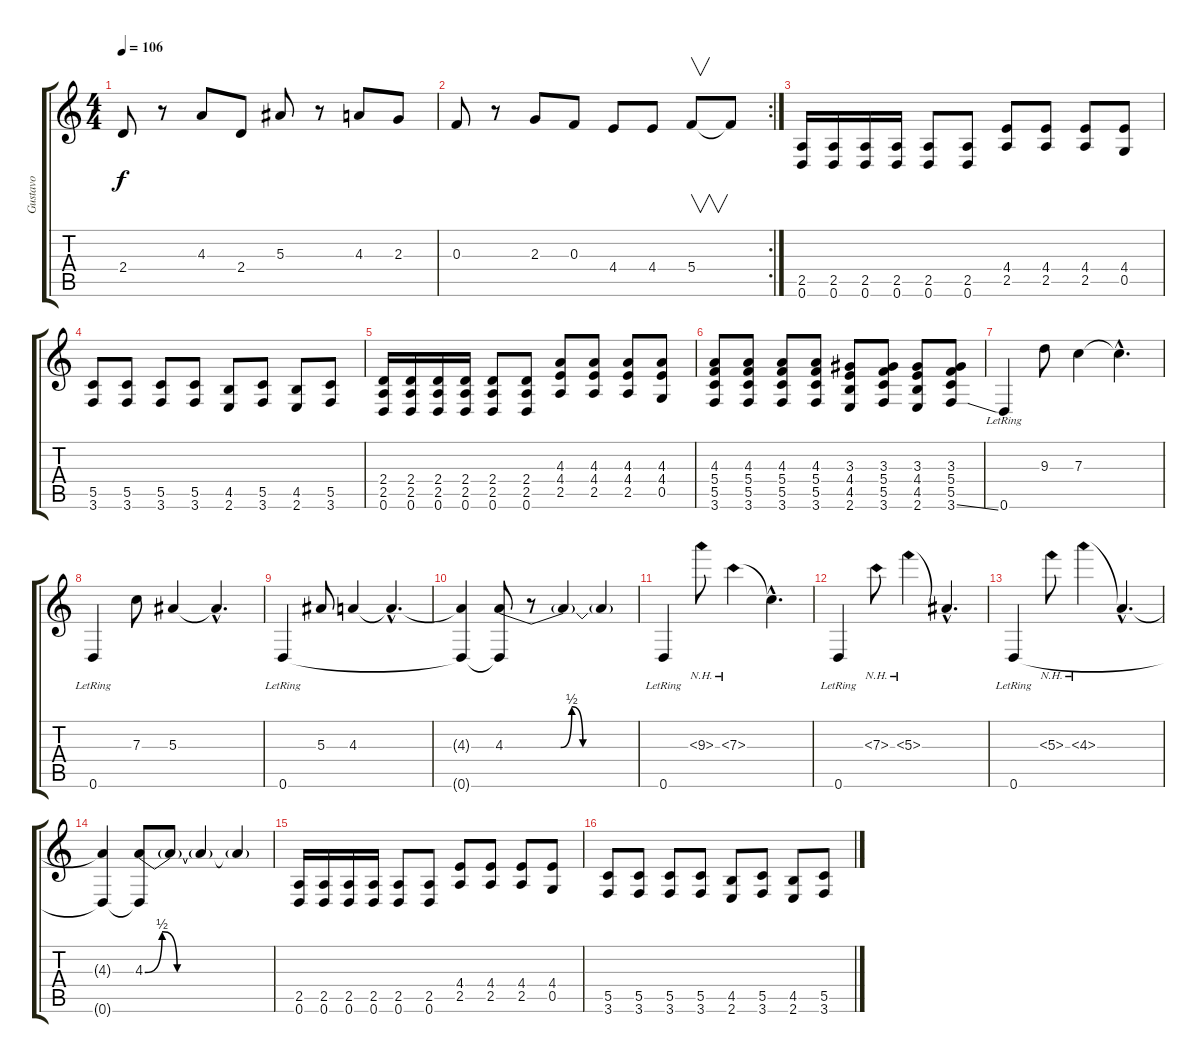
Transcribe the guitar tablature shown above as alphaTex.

\track ("Gustavo" "Gustavo") {instrument distortionguitar}
\staff {score tabs}
\tuning (D4 A3 F3 C3 G2 D2) {hide}
\ts (4 4)
\tempo 106
\clef g2
\ks c
2.4.8{dy f} r.8 4.3.8 2.4.8 5.3.8 r.8 4.3.8 2.3.8 |
\rc 2
0.3.8 r.8 2.3.8 0.3.8 4.4.8 4.4.8 5.4.8{v} 5.4{t}.8 |
(2.5 0.6).16{volume 9} (2.5 0.6).16 (2.5 0.6).16 (2.5 0.6).16 (2.5 0.6).8 (2.5 0.6).8 (4.4 2.5).8 (4.4 2.5).8 (4.4 2.5).8 (4.4 0.5).8 |
(5.5 3.6).8 (5.5 3.6).8 (5.5 3.6).8 (5.5 3.6).8 (4.5 2.6).8 (5.5 3.6).8 (4.5 2.6).8 (5.5 3.6).8 |
(2.4 2.5 0.6).16 (2.4 2.5 0.6).16 (2.4 2.5 0.6).16 (2.4 2.5 0.6).16 (2.4 2.5 0.6).8 (2.4 2.5 0.6).8 (4.3 4.4 2.5).8 (4.3 4.4 2.5).8 (4.3 4.4 2.5).8 (4.3 4.4 0.5).8 |
(4.3 5.4 5.5 3.6).8 (4.3 5.4 5.5 3.6).8 (4.3 5.4 5.5 3.6).8 (4.3 5.4 5.5 3.6).8 (3.3 4.4 4.5 2.6).8 (3.3 5.4 5.5 3.6).8 (3.3 4.4 4.5 2.6).8 (3.3 5.4 5.5 3.6{ss}).8 |
0.6{lr}.4 9.3.8 7.3.4 7.3{hac t}.4{d} |
0.6{lr}.4 7.3.8 5.3.4 5.3{hac t}.4{d} |
0.6{lr}.4 5.3.8 4.3.4 4.3{hac t}.4{d} |
(4.3{t} 0.6{t}).4 (4.3{be (custom 0 0 25 0 30 2 35 0 45 0 60 0)} 0.6{t}).8 r.8 4.3{t}.4 4.3{t}.4 |
0.6{lr}.4 9.3{nh}.8 7.3{nh}.4 7.3{hac t}.4{d} |
0.6{lr}.4 7.3{nh}.8 5.3{nh}.4 5.3{hac t}.4{d} |
0.6{lr}.4 5.3{nh}.8 4.3{nh}.4 4.3{hac t}.4{d} |
(4.3{t} 0.6{t}).4 (4.3{be (custom 0 0 8 2 15 0 30 0 45 0 60 0)} 0.6{t}).8 4.3{t}.8 4.3{t}.4 4.3{t}.4 |
(2.5 0.6).16{volume 9} (2.5 0.6).16 (2.5 0.6).16 (2.5 0.6).16 (2.5 0.6).8 (2.5 0.6).8 (4.4 2.5).8 (4.4 2.5).8 (4.4 2.5).8 (4.4 0.5).8 |
(5.5 3.6).8 (5.5 3.6).8 (5.5 3.6).8 (5.5 3.6).8 (4.5 2.6).8 (5.5 3.6).8 (4.5 2.6).8 (5.5 3.6).8
